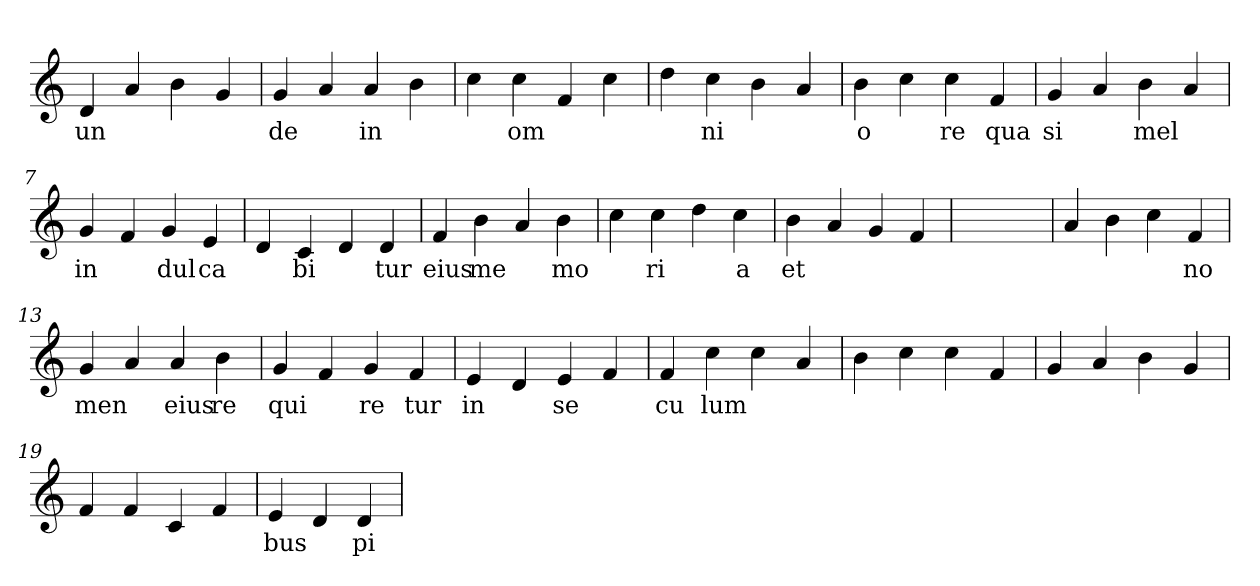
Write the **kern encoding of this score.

**kern	**text
*part1	*part1
*staff1	*staff1
*clefG2	*
=1	=1
4d	un
4a	.
4b	.
4g	.
=2	=2
4g	de
4a	.
4a	in
4b	.
=3	=3
4cc	.
4cc	om
4f	.
4cc	.
=4	=4
4dd	.
4cc	ni
4b	.
4a	.
=5	=5
4b	o
4cc	.
4cc	re
4f	qua
=6	=6
4g	si
4a	.
4b	mel
4a	.
=7	=7
4g	in
4f	.
4g	dul
4e	ca
=8	=8
4d	.
4c	bi
4d	.
4d	tur
=9	=9
4f	eius
4b	me
4a	.
4b	mo
=10	=10
4cc	.
4cc	ri
4dd	.
4cc	a
=11	=11
4b	et
4a	.
4g	.
4f	.
=12	=12
1ryy	.
=12	=12
4a	.
4b	.
4cc	.
4f	no
=13	=13
4g	men
4a	.
4a	eius
4b	re
=14	=14
4g	qui
4f	.
4g	re
4f	tur
=15	=15
4e	in
4d	.
4e	se
4f	.
=16	=16
4f	cu
4cc	lum
4cc	.
4a	.
=17	=17
4b	.
4cc	.
4cc	.
4f	.
=18	=18
4g	.
4a	.
4b	.
4g	.
=19	=19
4f	.
4f	.
4c	.
4f	.
=20	=20
4e	bus
4d	.
4d	pi
=	=
*-	*-
